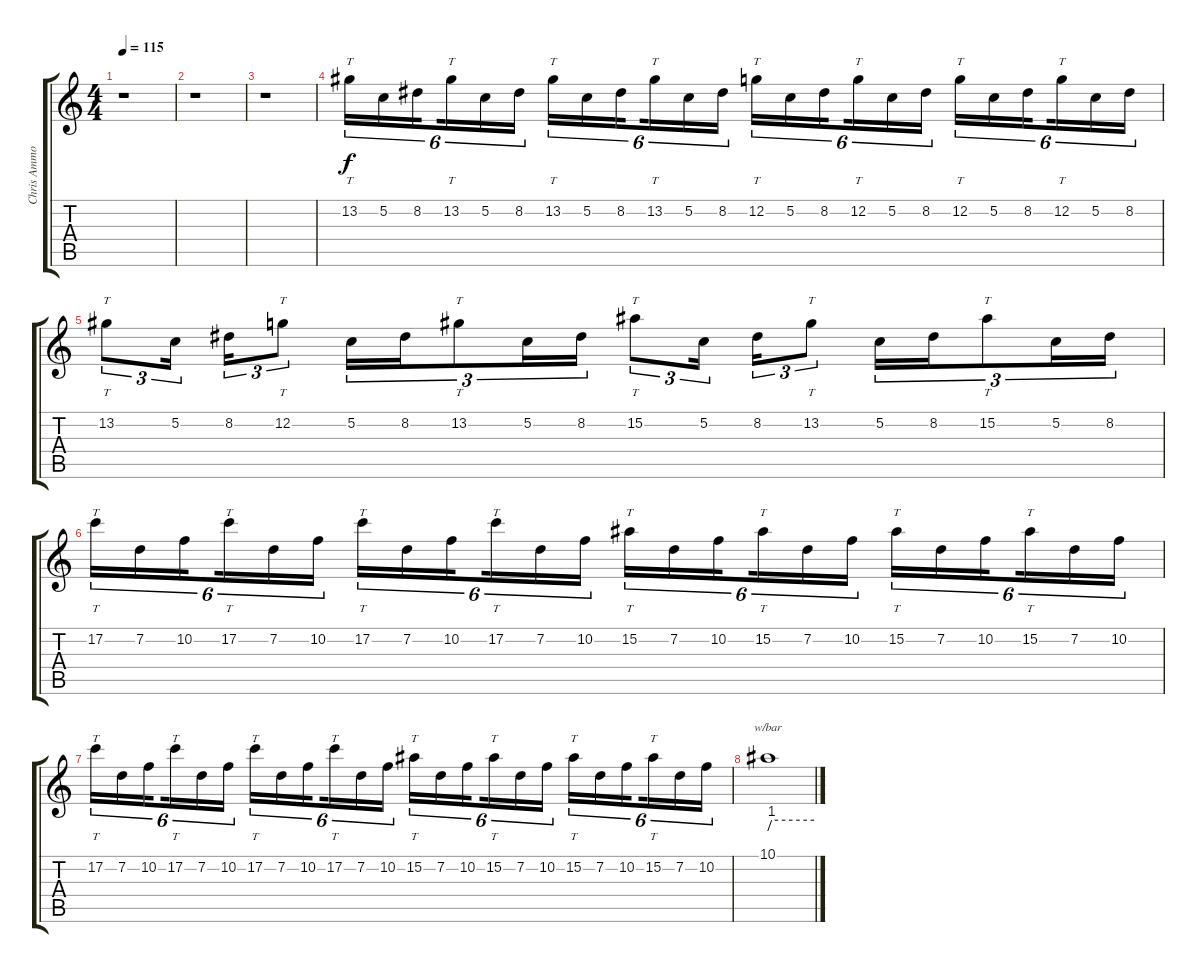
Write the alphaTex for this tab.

\track ("Chris Ammot (lead)" "Chris Ammo") {instrument overdrivenguitar}
\staff {score tabs}
\tuning (C4 G3 Eb3 Bb2 F2 C2) {hide}
\ts (4 4)
\tempo 115
\clef g2
\ks c
r.1{dy f} |
r.1 |
r.1 |
13.2.16{tt tu (6 4)} 5.2.16{tu (6 4)} 8.2.16{tu (6 4) beam splitsecondary} 13.2.16{tt tu (6 4)} 5.2.16{tu (6 4)} 8.2.16{tu (6 4)} 13.2.16{tt tu (6 4)} 5.2.16{tu (6 4)} 8.2.16{tu (6 4) beam splitsecondary} 13.2.16{tt tu (6 4)} 5.2.16{tu (6 4)} 8.2.16{tu (6 4)} 12.2.16{tt tu (6 4)} 5.2.16{tu (6 4)} 8.2.16{tu (6 4) beam splitsecondary} 12.2.16{tt tu (6 4)} 5.2.16{tu (6 4)} 8.2.16{tu (6 4)} 12.2.16{tt tu (6 4)} 5.2.16{tu (6 4)} 8.2.16{tu (6 4) beam splitsecondary} 12.2.16{tt tu (6 4)} 5.2.16{tu (6 4)} 8.2.16{tu (6 4)} |
13.2.8{tt tu (3 2)} 5.2.16{tu (3 2) beam splitsecondary} 8.2.16{tu (3 2)} 12.2.8{tt tu (3 2)} 5.2.16{tu (3 2)} 8.2.16{tu (3 2)} 13.2.8{tt tu (3 2)} 5.2.16{tu (3 2)} 8.2.16{tu (3 2)} 15.2.8{tt tu (3 2)} 5.2.16{tu (3 2) beam splitsecondary} 8.2.16{tu (3 2)} 13.2.8{tt tu (3 2)} 5.2.16{tu (3 2)} 8.2.16{tu (3 2)} 15.2.8{tt tu (3 2)} 5.2.16{tu (3 2)} 8.2.16{tu (3 2)} |
17.2.16{tt tu (6 4)} 7.2.16{tu (6 4)} 10.2.16{tu (6 4) beam splitsecondary} 17.2.16{tt tu (6 4)} 7.2.16{tu (6 4)} 10.2.16{tu (6 4)} 17.2.16{tt tu (6 4)} 7.2.16{tu (6 4)} 10.2.16{tu (6 4) beam splitsecondary} 17.2.16{tt tu (6 4)} 7.2.16{tu (6 4)} 10.2.16{tu (6 4)} 15.2.16{tt tu (6 4)} 7.2.16{tu (6 4)} 10.2.16{tu (6 4) beam splitsecondary} 15.2.16{tt tu (6 4)} 7.2.16{tu (6 4)} 10.2.16{tu (6 4)} 15.2.16{tt tu (6 4)} 7.2.16{tu (6 4)} 10.2.16{tu (6 4) beam splitsecondary} 15.2.16{tt tu (6 4)} 7.2.16{tu (6 4)} 10.2.16{tu (6 4)} |
17.2.16{tt tu (6 4)} 7.2.16{tu (6 4)} 10.2.16{tu (6 4) beam splitsecondary} 17.2.16{tt tu (6 4)} 7.2.16{tu (6 4)} 10.2.16{tu (6 4)} 17.2.16{tt tu (6 4)} 7.2.16{tu (6 4)} 10.2.16{tu (6 4) beam splitsecondary} 17.2.16{tt tu (6 4)} 7.2.16{tu (6 4)} 10.2.16{tu (6 4)} 15.2.16{tt tu (6 4)} 7.2.16{tu (6 4)} 10.2.16{tu (6 4) beam splitsecondary} 15.2.16{tt tu (6 4)} 7.2.16{tu (6 4)} 10.2.16{tu (6 4)} 15.2.16{tt tu (6 4)} 7.2.16{tu (6 4)} 10.2.16{tu (6 4) beam splitsecondary} 15.2.16{tt tu (6 4)} 7.2.16{tu (6 4)} 10.2.16{tu (6 4)} |
10.1.1{tbe (custom default 0 0 5 4 60 4)}
